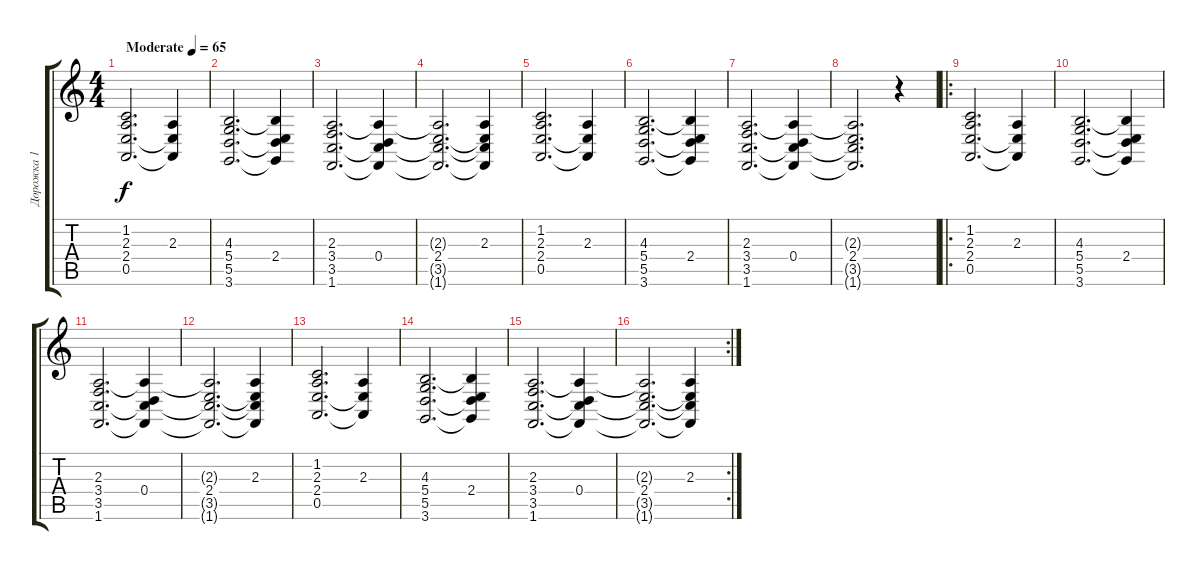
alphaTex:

\track ("Дорожка 1" "Дорожка 1") {instrument acousticgrandpiano}
\staff {score tabs}
\tuning (E4 B3 G3 D3 A2 E2) {hide}
\ts (4 4)
\tempo (65 "Moderate")
\clef g2
\ks c
(1.2 2.3 2.4 0.5).2{d dy f instrument acousticgrandpiano} (2.3 2.4{t} 0.5{t}).4 |
(4.3 5.4 5.5 3.6).2{d} (4.3{t} 2.4 5.5{t} 3.6{t}).4 |
(2.3 3.4 3.5 1.6).2{d} (2.3{t} 0.4 3.5{t} 1.6{t}).4 |
(2.3{t} 2.4 3.5{t} 1.6{t}).2{d} (2.3 2.4{t} 3.5{t} 1.6{t}).4 |
(1.2 2.3 2.4 0.5).2{d} (2.3 2.4{t} 0.5{t}).4 |
(4.3 5.4 5.5 3.6).2{d} (4.3{t} 2.4 5.5{t} 3.6{t}).4 |
(2.3 3.4 3.5 1.6).2{d} (2.3{t} 0.4 3.5{t} 1.6{t}).4 |
(2.3{t} 2.4 3.5{t} 1.6{t}).2{d} r.4 |
\ro
(1.2 2.3 2.4 0.5).2{d} (2.3 2.4{t} 0.5{t}).4 |
(4.3 5.4 5.5 3.6).2{d} (4.3{t} 2.4 5.5{t} 3.6{t}).4 |
(2.3 3.4 3.5 1.6).2{d} (2.3{t} 0.4 3.5{t} 1.6{t}).4 |
(2.3{t} 2.4 3.5{t} 1.6{t}).2{d} (2.3 2.4{t} 3.5{t} 1.6{t}).4 |
(1.2 2.3 2.4 0.5).2{d} (2.3 2.4{t} 0.5{t}).4 |
(4.3 5.4 5.5 3.6).2{d} (4.3{t} 2.4 5.5{t} 3.6{t}).4 |
(2.3 3.4 3.5 1.6).2{d} (2.3{t} 0.4 3.5{t} 1.6{t}).4 |
\rc 2
(2.3{t} 2.4 3.5{t} 1.6{t}).2{d} (2.3 2.4{t} 3.5{t} 1.6{t}).4
